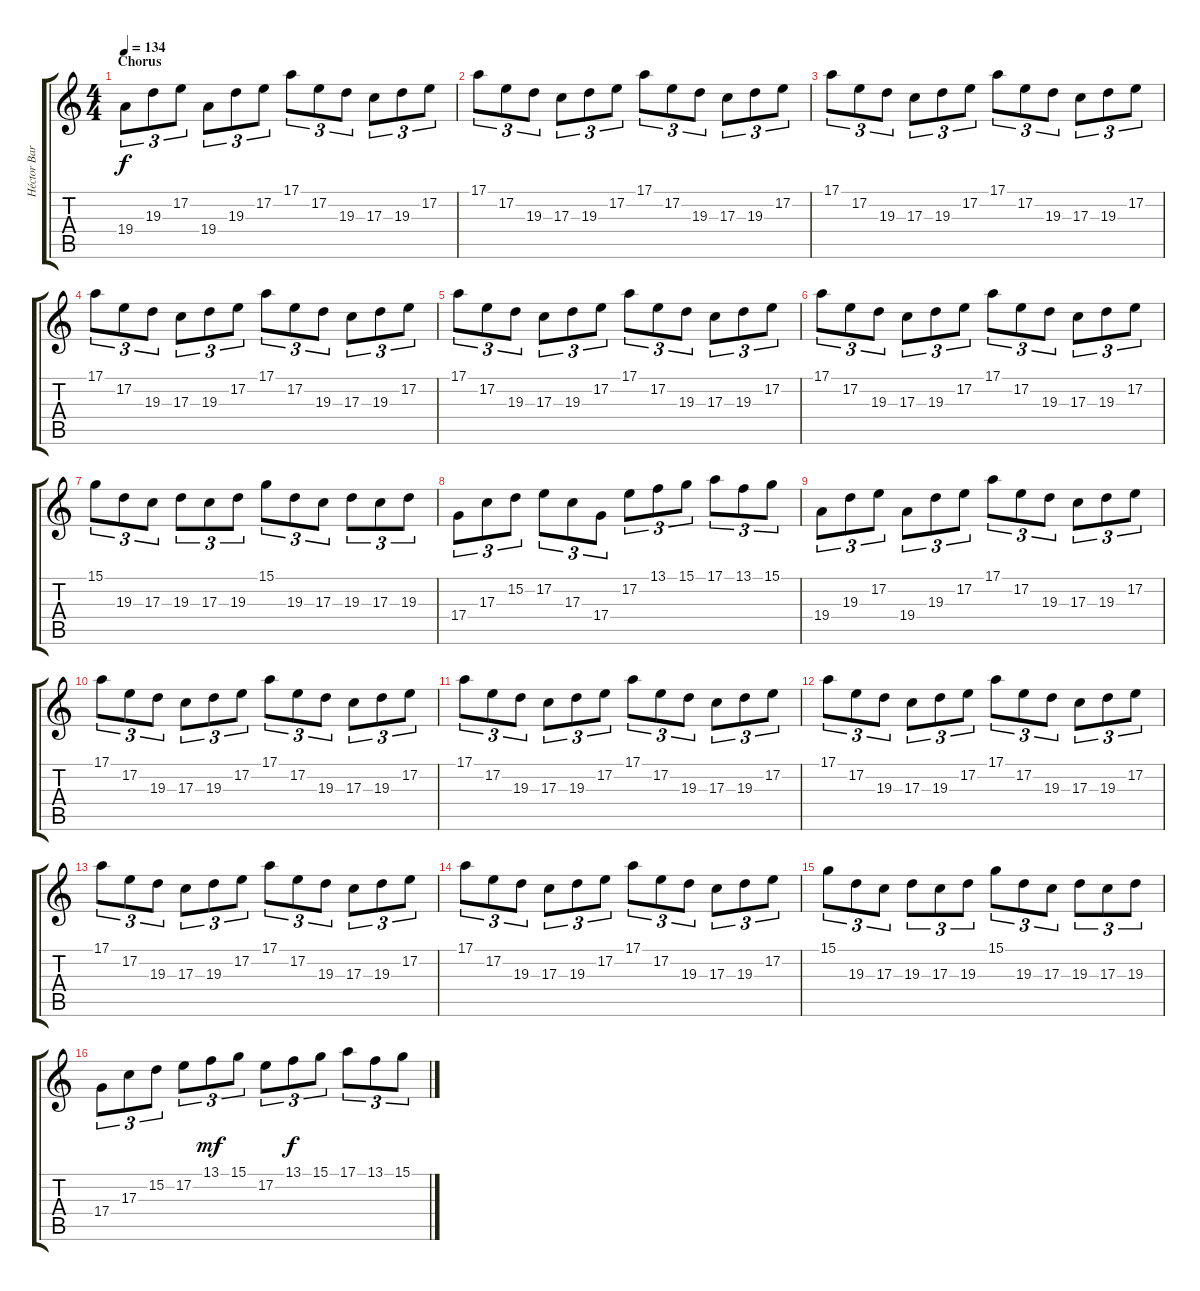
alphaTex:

\track ("Héctor Barragan" "Héctor Bar") {instrument lead3calliope}
\staff {score tabs}
\tuning (E4 B3 G3 D3 A2 E2) {hide}
\ts (4 4)
\section ("" "Chorus")
\tempo 134
\clef g2
\ks c
19.4.8{tu (3 2) dy f volume 10 instrument lead3calliope} 19.3.8{tu (3 2)} 17.2.8{tu (3 2)} 19.4.8{tu (3 2)} 19.3.8{tu (3 2)} 17.2.8{tu (3 2)} 17.1.8{tu (3 2)} 17.2.8{tu (3 2)} 19.3.8{tu (3 2)} 17.3.8{tu (3 2)} 19.3.8{tu (3 2)} 17.2.8{tu (3 2)} |
17.1.8{tu (3 2)} 17.2.8{tu (3 2)} 19.3.8{tu (3 2)} 17.3.8{tu (3 2)} 19.3.8{tu (3 2)} 17.2.8{tu (3 2)} 17.1.8{tu (3 2)} 17.2.8{tu (3 2)} 19.3.8{tu (3 2)} 17.3.8{tu (3 2)} 19.3.8{tu (3 2)} 17.2.8{tu (3 2)} |
17.1.8{tu (3 2)} 17.2.8{tu (3 2)} 19.3.8{tu (3 2)} 17.3.8{tu (3 2)} 19.3.8{tu (3 2)} 17.2.8{tu (3 2)} 17.1.8{tu (3 2)} 17.2.8{tu (3 2)} 19.3.8{tu (3 2)} 17.3.8{tu (3 2)} 19.3.8{tu (3 2)} 17.2.8{tu (3 2)} |
17.1.8{tu (3 2)} 17.2.8{tu (3 2)} 19.3.8{tu (3 2)} 17.3.8{tu (3 2)} 19.3.8{tu (3 2)} 17.2.8{tu (3 2)} 17.1.8{tu (3 2)} 17.2.8{tu (3 2)} 19.3.8{tu (3 2)} 17.3.8{tu (3 2)} 19.3.8{tu (3 2)} 17.2.8{tu (3 2)} |
17.1.8{tu (3 2)} 17.2.8{tu (3 2)} 19.3.8{tu (3 2)} 17.3.8{tu (3 2)} 19.3.8{tu (3 2)} 17.2.8{tu (3 2)} 17.1.8{tu (3 2)} 17.2.8{tu (3 2)} 19.3.8{tu (3 2)} 17.3.8{tu (3 2)} 19.3.8{tu (3 2)} 17.2.8{tu (3 2)} |
17.1.8{tu (3 2)} 17.2.8{tu (3 2)} 19.3.8{tu (3 2)} 17.3.8{tu (3 2)} 19.3.8{tu (3 2)} 17.2.8{tu (3 2)} 17.1.8{tu (3 2)} 17.2.8{tu (3 2)} 19.3.8{tu (3 2)} 17.3.8{tu (3 2)} 19.3.8{tu (3 2)} 17.2.8{tu (3 2)} |
15.1.8{tu (3 2)} 19.3.8{tu (3 2)} 17.3.8{tu (3 2)} 19.3.8{tu (3 2)} 17.3.8{tu (3 2)} 19.3.8{tu (3 2)} 15.1.8{tu (3 2)} 19.3.8{tu (3 2)} 17.3.8{tu (3 2)} 19.3.8{tu (3 2)} 17.3.8{tu (3 2)} 19.3.8{tu (3 2)} |
17.4.8{tu (3 2)} 17.3.8{tu (3 2)} 15.2.8{tu (3 2)} 17.2.8{tu (3 2)} 17.3.8{tu (3 2)} 17.4.8{tu (3 2)} 17.2.8{tu (3 2)} 13.1.8{tu (3 2)} 15.1.8{tu (3 2)} 17.1.8{tu (3 2)} 13.1.8{tu (3 2)} 15.1.8{tu (3 2)} |
19.4.8{tu (3 2)} 19.3.8{tu (3 2)} 17.2.8{tu (3 2)} 19.4.8{tu (3 2)} 19.3.8{tu (3 2)} 17.2.8{tu (3 2)} 17.1.8{tu (3 2)} 17.2.8{tu (3 2)} 19.3.8{tu (3 2)} 17.3.8{tu (3 2)} 19.3.8{tu (3 2)} 17.2.8{tu (3 2)} |
17.1.8{tu (3 2)} 17.2.8{tu (3 2)} 19.3.8{tu (3 2)} 17.3.8{tu (3 2)} 19.3.8{tu (3 2)} 17.2.8{tu (3 2)} 17.1.8{tu (3 2)} 17.2.8{tu (3 2)} 19.3.8{tu (3 2)} 17.3.8{tu (3 2)} 19.3.8{tu (3 2)} 17.2.8{tu (3 2)} |
17.1.8{tu (3 2)} 17.2.8{tu (3 2)} 19.3.8{tu (3 2)} 17.3.8{tu (3 2)} 19.3.8{tu (3 2)} 17.2.8{tu (3 2)} 17.1.8{tu (3 2)} 17.2.8{tu (3 2)} 19.3.8{tu (3 2)} 17.3.8{tu (3 2)} 19.3.8{tu (3 2)} 17.2.8{tu (3 2)} |
17.1.8{tu (3 2)} 17.2.8{tu (3 2)} 19.3.8{tu (3 2)} 17.3.8{tu (3 2)} 19.3.8{tu (3 2)} 17.2.8{tu (3 2)} 17.1.8{tu (3 2)} 17.2.8{tu (3 2)} 19.3.8{tu (3 2)} 17.3.8{tu (3 2)} 19.3.8{tu (3 2)} 17.2.8{tu (3 2)} |
17.1.8{tu (3 2)} 17.2.8{tu (3 2)} 19.3.8{tu (3 2)} 17.3.8{tu (3 2)} 19.3.8{tu (3 2)} 17.2.8{tu (3 2)} 17.1.8{tu (3 2)} 17.2.8{tu (3 2)} 19.3.8{tu (3 2)} 17.3.8{tu (3 2)} 19.3.8{tu (3 2)} 17.2.8{tu (3 2)} |
17.1.8{tu (3 2)} 17.2.8{tu (3 2)} 19.3.8{tu (3 2)} 17.3.8{tu (3 2)} 19.3.8{tu (3 2)} 17.2.8{tu (3 2)} 17.1.8{tu (3 2)} 17.2.8{tu (3 2)} 19.3.8{tu (3 2)} 17.3.8{tu (3 2)} 19.3.8{tu (3 2)} 17.2.8{tu (3 2)} |
15.1.8{tu (3 2)} 19.3.8{tu (3 2)} 17.3.8{tu (3 2)} 19.3.8{tu (3 2)} 17.3.8{tu (3 2)} 19.3.8{tu (3 2)} 15.1.8{tu (3 2)} 19.3.8{tu (3 2)} 17.3.8{tu (3 2)} 19.3.8{tu (3 2)} 17.3.8{tu (3 2)} 19.3.8{tu (3 2)} |
17.4.8{tu (3 2)} 17.3.8{tu (3 2)} 15.2.8{tu (3 2)} 17.2.8{tu (3 2)} 13.1.8{tu (3 2) dy mf} 15.1.8{tu (3 2)} 17.2.8{tu (3 2)} 13.1.8{tu (3 2) dy f} 15.1.8{tu (3 2)} 17.1.8{tu (3 2)} 13.1.8{tu (3 2)} 15.1.8{tu (3 2)}
